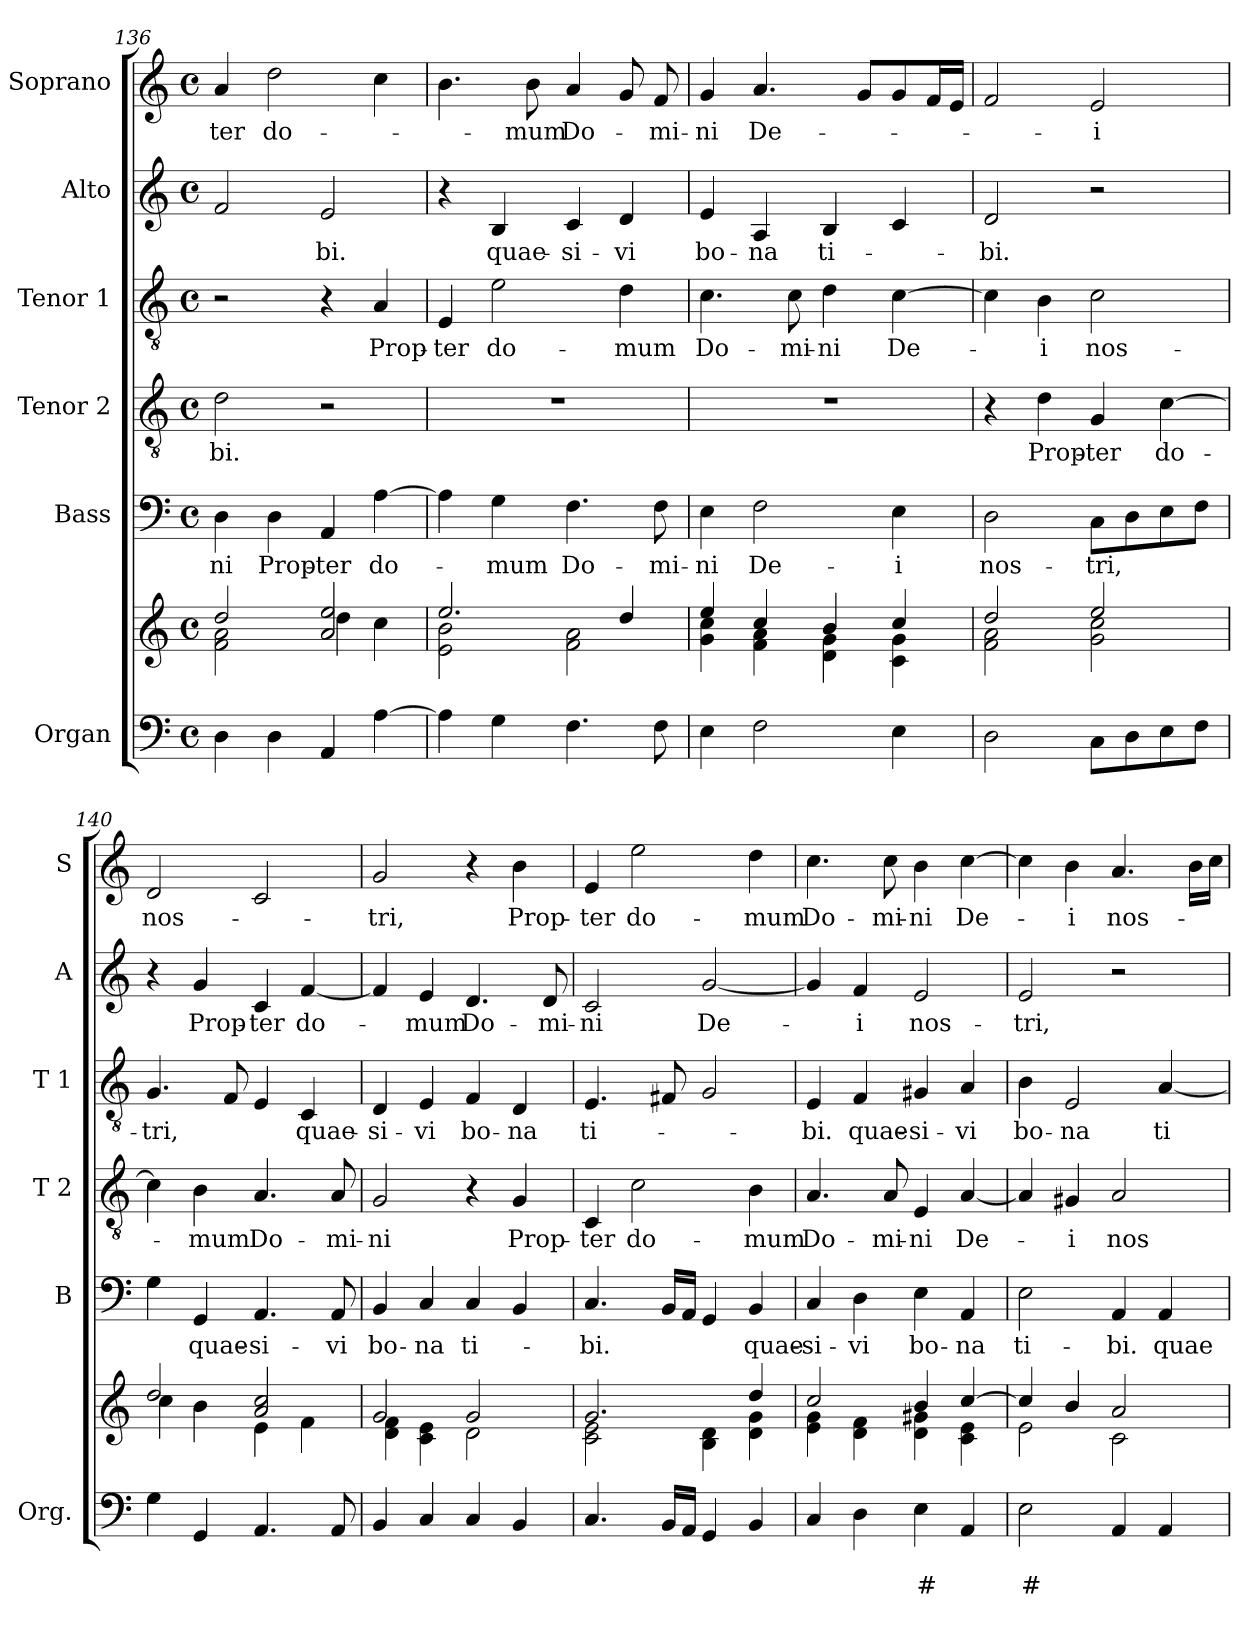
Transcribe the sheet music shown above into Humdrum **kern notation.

**kern	**text	**text	**kern	**kern	**text	**kern	**text	**kern	**text	**kern	**text	**kern	**text
*part6	*part6	*part6	*part6	*part5	*part5	*part4	*part4	*part3	*part3	*part2	*part2	*part1	*part1
*staff7	*staff7	*staff7	*staff6	*staff5	*staff5	*staff4	*staff4	*staff3	*staff3	*staff2	*staff2	*staff1	*staff1
*I"Organ	*	*	*	*I"Bass	*	*I"Tenor 2	*	*I"Tenor 1	*	*I"Alto	*	*I"Soprano	*
*I'Org.	*	*	*	*I'B	*	*I'T 2	*	*I'T 1	*	*I'A	*	*I'S	*
*clefF4	*	*	*clefG2	*clefF4	*	*clefGv2	*	*clefGv2	*	*clefG2	*	*clefG2	*
*k[]	*	*	*k[]	*k[]	*	*k[]	*	*k[]	*	*k[]	*	*k[]	*
*C:	*	*	*C:	*C:	*	*C:	*	*C:	*	*C:	*	*C:	*
*M4/4	*	*	*M4/4	*M4/4	*	*M4/4	*	*M4/4	*	*M4/4	*	*M4/4	*
*met(c)	*	*	*met(c)	*met(c)	*	*met(c)	*	*met(c)	*	*met(c)	*	*met(c)	*
=136	=136	=136	=136	=136	=136	=136	=136	=136	=136	=136	=136	=136	=136
*	*	*	*^	*	*	*	*	*	*	*	*	*	*
!	!	!	!	!	!	!LO:LY:b	!	!LO:LY:b	!	!	!	!	!	!LO:LY:b
4D\	.	.	2dd!/	2f!\ 2a!\	4D\	-ni	2d\	-bi.	2r	.	2f/	.	4a/	-ter
!	!	!	!	!	!	!LO:LY:b	!	!	!	!	!	!	!	!LO:LY:b
4D\	.	.	.	.	4D\	Prop-	.	.	.	.	.	.	2dd\	do-
!	!	!	!	!	!	!LO:LY:b	!	!	!	!	!	!LO:LY:b	!	!
4AA/	.	.	2a!/ 2ee!/	4dd!\	4AA/	-ter	2r	.	4r	.	2e/	-bi.	.	.
!	!	!	!	!	!	!LO:LY:b	!	!	!	!LO:LY:b	!	!	!	!
[4A\	.	.	.	4cc!\	[4A\	do-	.	.	4A/	Prop-	.	.	4cc\	.
=137	=137	=137	=137	=137	=137	=137	=137	=137	=137	=137	=137	=137	=137	=137
!	!	!	!	!	!	!	!	!	!	!LO:LY:b	!	!	!	!
4A\]	.	.	2.ee!/	2e!\ 2b!\	4A\]	.	1r	.	4E/	-ter	4r	.	4.b\	.
!	!	!	!	!	!	!LO:LY:b	!	!	!	!LO:LY:b	!	!LO:LY:b	!	!
4G\	.	.	.	.	4G\	-mum	.	.	2e\	do-	4B/	quae-	.	.
!	!	!	!	!	!	!	!	!	!	!	!	!	!	!LO:LY:b
.	.	.	.	.	.	.	.	.	.	.	.	.	8b\	-mum
!	!	!	!	!	!	!LO:LY:b	!	!	!	!	!	!LO:LY:b	!	!LO:LY:b
4.F\	.	.	.	2f!\ 2a!\	4.F\	Do-	.	.	.	.	4c/	-si-	4a/	Do-
!	!	!	!	!	!	!	!	!	!	!LO:LY:b	!	!LO:LY:b	!	!
.	.	.	4dd!/	.	.	.	.	.	4d\	-mum	4d/	-vi	8g/	.
!	!	!	!	!	!	!LO:LY:b	!	!	!	!	!	!	!	!LO:LY:b
8F\	.	.	.	.	8F\	-mi-	.	.	.	.	.	.	8f/	-mi-
=138	=138	=138	=138	=138	=138	=138	=138	=138	=138	=138	=138	=138	=138	=138
!	!	!	!	!	!	!LO:LY:b	!	!	!	!LO:LY:b	!	!LO:LY:b	!	!LO:LY:b
4E\	.	.	4ee!/	4g!\ 4cc!\	4E\	-ni	1r	.	4.c\	Do-	4e/	bo-	4g/	-ni
!	!	!	!	!	!	!LO:LY:b	!	!	!	!	!	!LO:LY:b	!	!LO:LY:b
2F\	.	.	4cc!/	4f!\ 4a!\	2F\	De-	.	.	.	.	4A/	-na	4.a/	De-
!	!	!	!	!	!	!	!	!	!	!LO:LY:b	!	!	!	!
.	.	.	.	.	.	.	.	.	8c\	-mi-	.	.	.	.
!	!	!	!	!	!	!	!	!	!	!LO:LY:b	!	!LO:LY:b	!	!
.	.	.	4b!/	4d!\ 4g!\	.	.	.	.	4d\	-ni	4B/	ti-	.	.
.	.	.	.	.	.	.	.	.	.	.	.	.	8g/L	.
!	!	!	!	!	!	!LO:LY:b	!	!	!	!LO:LY:b	!	!	!	!
4E\	.	.	4cc!/	4c!\ 4g!\	4E\	-i	.	.	[4c\	De-	4c/	.	8g/	.
.	.	.	.	.	.	.	.	.	.	.	.	.	16f/L	.
.	.	.	.	.	.	.	.	.	.	.	.	.	16e/JJ	.
!!LO:LB:g=z
=139	=139	=139	=139	=139	=139	=139	=139	=139	=139	=139	=139	=139	=139	=139
!	!	!	!	!	!	!LO:LY:b	!	!	!	!	!	!LO:LY:b	!	!
2D\	.	.	2dd!/	2f!\ 2a!\	2D\	nos-	4r	.	4c\]	.	2d/	-bi.	2f/	.
!	!	!	!	!	!	!	!	!LO:LY:b	!	!LO:LY:b	!	!	!	!
.	.	.	.	.	.	.	4d\	Prop-	4B\	-i	.	.	.	.
!	!	!	!	!	!	!LO:LY:b	!	!LO:LY:b	!	!LO:LY:b	!	!	!	!LO:LY:b
8C\L	.	.	2ee!/	2g!\ 2cc!\	8C\L	-tri,	4G/	-ter	2c\	nos-	2r	.	2e/	-i
8D\	.	.	.	.	8D\	.	.	.	.	.	.	.	.	.
!	!	!	!	!	!	!	!	!LO:LY:b	!	!	!	!	!	!
8E\	.	.	.	.	8E\	.	[4c\	do-	.	.	.	.	.	.
8F\J	.	.	.	.	8F\J	.	.	.	.	.	.	.	.	.
=140	=140	=140	=140	=140	=140	=140	=140	=140	=140	=140	=140	=140	=140	=140
!	!	!	!	!	!	!	!	!	!	!LO:LY:b	!	!	!	!LO:LY:b
4G\	.	.	2dd!/	4cc!\	4G\	.	4c\]	.	4.G/	-tri,	4r	.	2d/	nos-
!	!	!	!	!	!	!LO:LY:b	!	!LO:LY:b	!	!	!	!LO:LY:b	!	!
4GG/	.	.	.	4b!\	4GG/	quae-	4B\	-mum	.	.	4g/	Prop-	.	.
.	.	.	.	.	.	.	.	.	8F/	.	.	.	.	.
!	!	!	!	!	!	!LO:LY:b	!	!LO:LY:b	!	!	!	!LO:LY:b	!	!
4.AA/	.	.	2a!/ 2cc!/	4e!\	4.AA/	-si-	4.A/	Do-	4E/	.	4c/	-ter	2c/	.
!	!	!	!	!	!	!	!	!	!	!LO:LY:b	!	!LO:LY:b	!	!
.	.	.	.	4f!\	.	.	.	.	4C/	quae-	[4f/	do-	.	.
!	!	!	!	!	!	!LO:LY:b	!	!LO:LY:b	!	!	!	!	!	!
8AA/	.	.	.	.	8AA/	-vi	8A/	-mi-	.	.	.	.	.	.
=141	=141	=141	=141	=141	=141	=141	=141	=141	=141	=141	=141	=141	=141	=141
!	!	!	!	!	!	!LO:LY:b	!	!LO:LY:b	!	!LO:LY:b	!	!	!	!LO:LY:b
4BB/	.	.	2g!/	4d!\ 4f!\	4BB/	bo-	2G/	-ni	4D/	-si-	4f/]	.	2g/	-tri,
!	!	!	!	!	!	!LO:LY:b	!	!	!	!LO:LY:b	!	!LO:LY:b	!	!
4C/	.	.	.	4c!\ 4e!\	4C/	-na	.	.	4E/	-vi	4e/	-mum	.	.
!	!	!	!	!	!	!LO:LY:b	!	!	!	!LO:LY:b	!	!LO:LY:b	!	!
4C/	.	.	2g!/	2d!\	4C/	ti-	4r	.	4F/	bo-	4.d/	Do-	4r	.
!	!	!	!	!	!	!	!	!LO:LY:b	!	!LO:LY:b	!	!	!	!LO:LY:b
4BB/	.	.	.	.	4BB/	.	4G/	Prop-	4D/	-na	.	.	4b\	Prop-
!	!	!	!	!	!	!	!	!	!	!	!	!LO:LY:b	!	!
.	.	.	.	.	.	.	.	.	.	.	8d/	-mi-	.	.
=142	=142	=142	=142	=142	=142	=142	=142	=142	=142	=142	=142	=142	=142	=142
!	!	!	!	!	!	!LO:LY:b	!	!LO:LY:b	!	!LO:LY:b	!	!LO:LY:b	!	!LO:LY:b
4.C/	.	.	2.g!/	2c!\ 2e!\	4.C/	-bi.	4C/	-ter	4.E/	ti-	2c/	-ni	4e/	-ter
!	!	!	!	!	!	!	!	!LO:LY:b	!	!	!	!	!	!LO:LY:b
.	.	.	.	.	.	.	2c\	do-	.	.	.	.	2ee\	do-
16BB/LL	.	.	.	.	16BB/LL	.	.	.	8F#X/	.	.	.	.	.
16AA/JJ	.	.	.	.	16AA/JJ	.	.	.	.	.	.	.	.	.
!	!	!	!	!	!	!	!	!	!	!	!	!LO:LY:b	!	!
4GG/	.	.	.	4B!\ 4d!\	4GG/	.	.	.	2G/	.	[2g/	De-	.	.
!	!	!	!	!	!	!LO:LY:b	!	!LO:LY:b	!	!	!	!	!	!LO:LY:b
4BB/	.	.	4dd!/	4d!\ 4g!\	4BB/	quae-	4B\	-mum	.	.	.	.	4dd\	-mum
=143	=143	=143	=143	=143	=143	=143	=143	=143	=143	=143	=143	=143	=143	=143
!	!	!	!	!	!	!LO:LY:b	!	!LO:LY:b	!	!LO:LY:b	!	!	!	!LO:LY:b
4C/	.	.	2cc!/	4e!\ 4g!\	4C/	-si-	4.A/	Do-	4E/	-bi.	4g/]	.	4.cc\	Do-
!	!	!	!	!	!	!LO:LY:b	!	!	!	!LO:LY:b	!	!LO:LY:b	!	!
4D\	.	.	.	4d!\ 4f!\	4D\	-vi	.	.	4F/	quae-	4f/	-i	.	.
!	!	!	!	!	!	!	!	!LO:LY:b	!	!	!	!	!	!LO:LY:b
.	.	.	.	.	.	.	8A/	-mi-	.	.	.	.	8cc\	-mi-
!	!	!LO:LY:b	!	!	!	!LO:LY:b	!	!LO:LY:b	!	!LO:LY:b	!	!LO:LY:b	!	!LO:LY:b
4E\	.	#	4b!/	4d!\ 4g#X!\	4E\	bo-	4E/	-ni	4G#X/	-si-	2e/	nos-	4b\	-ni
!	!	!	!	!	!	!LO:LY:b	!	!LO:LY:b	!	!LO:LY:b	!	!	!	!LO:LY:b
4AA/	.	.	[>4cc!/	4c!\ 4e!\	4AA/	-na	[4A/	De-	4A/	-vi	.	.	[4cc\	De-
=144	=144	=144	=144	=144	=144	=144	=144	=144	=144	=144	=144	=144	=144	=144
!	!	!LO:LY:b	!	!	!	!LO:LY:b	!	!	!	!LO:LY:b	!	!LO:LY:b	!	!
2E\	.	#	4cc!/]	2e!\	2E\	ti-	4A/]	.	4B\	bo-	2e/	-tri,	4cc\]	.
!	!	!	!	!	!	!	!	!LO:LY:b	!	!LO:LY:b	!	!	!	!LO:LY:b
.	.	.	4b!/	.	.	.	4G#X/	-i	2E/	-na	.	.	4b\	-i
!	!	!	!	!	!	!LO:LY:b	!	!LO:LY:b	!	!	!	!	!	!LO:LY:b
4AA/	.	.	2a!/	2c!\	4AA/	-bi.	2A/	nos-	.	.	2r	.	4.a/	nos-
!	!	!	!	!	!	!LO:LY:b	!	!	!	!LO:LY:b	!	!	!	!
4AA/	.	.	.	.	4AA/	quae-	.	.	[4A/	ti-	.	.	.	.
.	.	.	.	.	.	.	.	.	.	.	.	.	16b\LL	.
.	.	.	.	.	.	.	.	.	.	.	.	.	16cc\JJ	.
*	*	*	*v	*v	*	*	*	*	*	*	*	*	*	*
=	=	=	=	=	=	=	=	=	=	=	=	=	=
*-	*-	*-	*-	*-	*-	*-	*-	*-	*-	*-	*-	*-	*-
